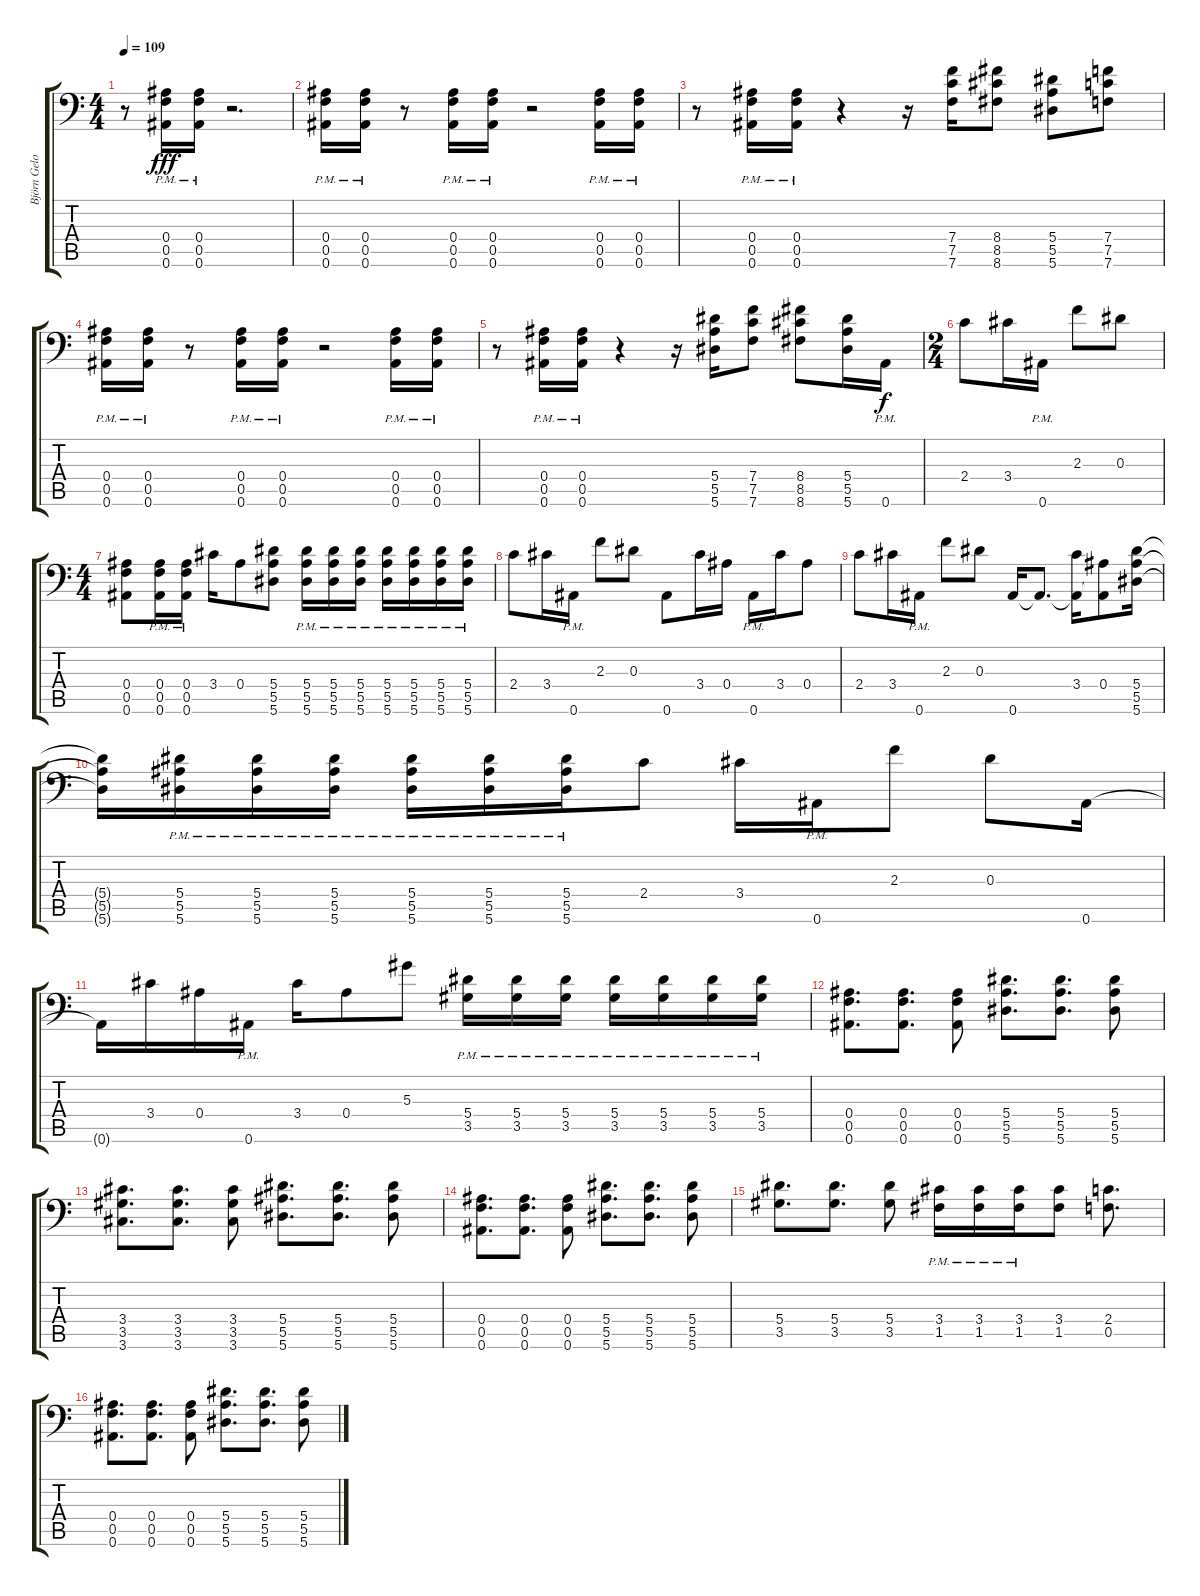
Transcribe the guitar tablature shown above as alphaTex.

\track ("Björn Gelotte" "Björn Gelo") {instrument acousticguitarsteel}
\staff {score tabs}
\tuning (C4 G3 Eb3 Bb2 F2 Bb1) {hide}
\ts (4 4)
\tempo 109
\clef f4
\ks c
r.8{dy fff} (0.4{pm} 0.5{pm} 0.6{pm}).16 (0.4{pm} 0.5{pm} 0.6{pm}).16 r.2{d} |
(0.4{pm} 0.5{pm} 0.6{pm}).16 (0.4{pm} 0.5{pm} 0.6{pm}).16 r.8 (0.4{pm} 0.5{pm} 0.6{pm}).16 (0.4{pm} 0.5{pm} 0.6{pm}).16 r.2 (0.4{pm} 0.5{pm} 0.6{pm}).16 (0.4{pm} 0.5{pm} 0.6{pm}).16 |
r.8 (0.4{pm} 0.5{pm} 0.6{pm}).16 (0.4{pm} 0.5{pm} 0.6{pm}).16 r.4 r.16 (7.4 7.5 7.6).16 (8.4 8.5 8.6).8 (5.4 5.5 5.6).8 (7.4 7.5 7.6).8 |
(0.4{pm} 0.5{pm} 0.6{pm}).16 (0.4{pm} 0.5{pm} 0.6{pm}).16 r.8 (0.4{pm} 0.5{pm} 0.6{pm}).16 (0.4{pm} 0.5{pm} 0.6{pm}).16 r.2 (0.4{pm} 0.5{pm} 0.6{pm}).16 (0.4{pm} 0.5{pm} 0.6{pm}).16 |
r.8 (0.4{pm} 0.5{pm} 0.6{pm}).16 (0.4{pm} 0.5{pm} 0.6{pm}).16 r.4 r.16 (5.4 5.5 5.6).16 (7.4 7.5 7.6).8 (8.4 8.5 8.6).8 (5.4 5.5 5.6).16 0.6{pm}.16{dy f} |
\ts (2 4)
2.4.8 3.4.16 0.6{pm}.16 2.3.8 0.3.8 |
\ts (4 4)
(0.4 0.5 0.6).8 (0.4{pm} 0.5{pm} 0.6{pm}).16 (0.4{pm} 0.5{pm} 0.6{pm}).16 3.4.16 0.4.8 (5.4 5.5 5.6).8 (5.4{pm} 5.5{pm} 5.6{pm}).16 (5.4{pm} 5.5{pm} 5.6{pm}).16 (5.4{pm} 5.5{pm} 5.6{pm}).16 (5.4{pm} 5.5{pm} 5.6{pm}).16 (5.4{pm} 5.5{pm} 5.6{pm}).16 (5.4{pm} 5.5{pm} 5.6{pm}).16 (5.4{pm} 5.5{pm} 5.6{pm}).16 |
2.4.8 3.4.16 0.6{pm}.16 2.3.8 0.3.8 0.6.8 3.4.16 0.4.16 0.6{pm}.16 3.4.16 0.4.8 |
2.4.8 3.4.16 0.6{pm}.16 2.3.8 0.3.8 0.6.16 0.6{t}.8{d} (3.4 0.6{t}).16 (0.4 0.6{t}).8 (5.4 5.5 5.6).16 |
(5.4{t} 5.5{t} 5.6{t}).16 (5.4{pm} 5.5{pm} 5.6{pm}).16 (5.4{pm} 5.5{pm} 5.6{pm}).16 (5.4{pm} 5.5{pm} 5.6{pm}).16 (5.4{pm} 5.5{pm} 5.6{pm}).16 (5.4{pm} 5.5{pm} 5.6{pm}).16 (5.4{pm} 5.5{pm} 5.6{pm}).16 2.4.8 3.4.16 0.6{pm}.16 2.3.8 0.3.8 0.6.16 |
0.6{t}.16 3.4.16 0.4.16 0.6{pm}.16 3.4.16 0.4.8 5.3.8 (5.4{pm} 3.5{pm}).16 (5.4{pm} 3.5{pm}).16 (5.4{pm} 3.5{pm}).16 (5.4{pm} 3.5{pm}).16 (5.4{pm} 3.5{pm}).16 (5.4{pm} 3.5{pm}).16 (5.4{pm} 3.5{pm}).16 |
(0.4 0.5 0.6).8{d} (0.4 0.5 0.6).8{d} (0.4 0.5 0.6).8 (5.4 5.5 5.6).8{d} (5.4 5.5 5.6).8{d} (5.4 5.5 5.6).8 |
(3.4 3.5 3.6).8{d} (3.4 3.5 3.6).8{d} (3.4 3.5 3.6).8 (5.4 5.5 5.6).8{d} (5.4 5.5 5.6).8{d} (5.4 5.5 5.6).8 |
(0.4 0.5 0.6).8{d} (0.4 0.5 0.6).8{d} (0.4 0.5 0.6).8 (5.4 5.5 5.6).8{d} (5.4 5.5 5.6).8{d} (5.4 5.5 5.6).8 |
(5.4 3.5).8{d} (5.4 3.5).8{d} (5.4 3.5).8 (3.4{pm} 1.5{pm}).16 (3.4{pm} 1.5{pm}).16 (3.4{pm} 1.5{pm}).16 (3.4 1.5).8 (2.4 0.5).8{d} |
(0.4 0.5 0.6).8{d} (0.4 0.5 0.6).8{d} (0.4 0.5 0.6).8 (5.4 5.5 5.6).8{d} (5.4 5.5 5.6).8{d} (5.4 5.5 5.6).8
